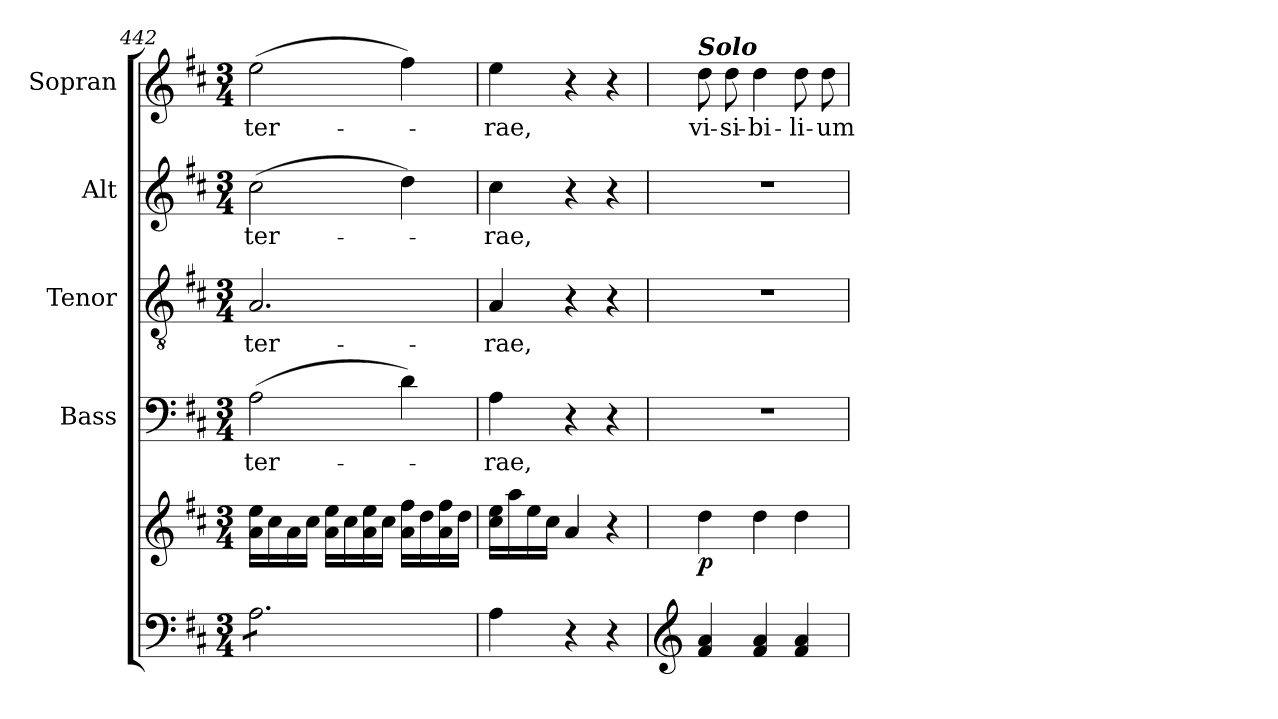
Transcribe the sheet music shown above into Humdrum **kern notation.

**kern	**kern	**dynam	**kern	**text	**kern	**text	**kern	**text	**kern	**text
*part5	*part5	*part5	*part4	*part4	*part3	*part3	*part2	*part2	*part1	*part1
*staff6	*staff5	*staff5/6	*staff4	*staff4	*staff3	*staff3	*staff2	*staff2	*staff1	*staff1
*	*	*	*I"Bass	*	*I"Tenor	*	*I"Alt	*	*I"Sopran	*
*	*	*	*I'B.	*	*I'T.	*	*I'A.	*	*I'S.	*
!!LO:PB:g=z
*clefF4	*clefG2	*	*clefF4	*	*clefGv2	*	*clefG2	*	*clefG2	*
*k[f#c#]	*k[f#c#]	*	*k[f#c#]	*	*k[f#c#]	*	*k[f#c#]	*	*k[f#c#]	*
*D:	*D:	*	*D:	*	*D:	*	*D:	*	*D:	*
*M3/4	*M3/4	*	*M3/4	*	*M3/4	*	*M3/4	*	*M3/4	*
=442	=442	=442	=442	=442	=442	=442	=442	=442	=442	=442
!	!	!	!	!LO:LY:b	!	!LO:LY:b	!	!LO:LY:b	!	!LO:LY:b
*tremolo	*	*	*	*	*	*	*	*	*	*
8A\L	16a\ 16ee\LL	.	(>2A\	ter-	2.A/	ter-	(>2cc#\	ter-	(>2ee\	ter-
.	16cc#\	.	.	.	.	.	.	.	.	.
8A\	16a\	.	.	.	.	.	.	.	.	.
.	16cc#\JJ	.	.	.	.	.	.	.	.	.
8A\	16a\ 16ee\LL	.	.	.	.	.	.	.	.	.
.	16cc#\	.	.	.	.	.	.	.	.	.
8A\	16a\ 16ee\	.	.	.	.	.	.	.	.	.
.	16cc#\JJ	.	.	.	.	.	.	.	.	.
8A\	16a\ 16ff#\LL	.	4d\)	.	.	.	4dd\)	.	4ff#\)	.
.	16dd\	.	.	.	.	.	.	.	.	.
8A\J	16a\ 16ff#\	.	.	.	.	.	.	.	.	.
*Xtremolo	*	*	*	*	*	*	*	*	*	*
.	16dd\JJ	.	.	.	.	.	.	.	.	.
=443	=443	=443	=443	=443	=443	=443	=443	=443	=443	=443
!	!	!	!	!LO:LY:b	!	!LO:LY:b	!	!LO:LY:b	!	!LO:LY:b
4A\	16cc#\ 16ee\LL	.	4A\	-rae,	4A/	-rae,	4cc#\	-rae,	4ee\	-rae,
.	16aa\	.	.	.	.	.	.	.	.	.
.	16ee\	.	.	.	.	.	.	.	.	.
.	16cc#\JJ	.	.	.	.	.	.	.	.	.
4r	4a/	.	4r	.	4r	.	4r	.	4r	.
4r	4r	.	4r	.	4r	.	4r	.	4r	.
=444	=444	=444	=444	=444	=444	=444	=444	=444	=444	=444
*clefG2	*	*	*	*	*	*	*	*	*	*
!	!	!	!	!	!	!	!	!	!LO:TX:a:Bi:t=Solo	!
!	!	!LO:DY:b	!	!	!	!	!	!	!	!LO:LY:b
4f#/ 4a/	4dd\	p	2.r	.	2.r	.	2.r	.	8dd\	vi-
!	!	!	!	!	!	!	!	!	!	!LO:LY:b
.	.	.	.	.	.	.	.	.	8dd\	-si-
!	!	!	!	!	!	!	!	!	!	!LO:LY:b
4f#/ 4a/	4dd\	.	.	.	.	.	.	.	4dd\	-bi-
!	!	!	!	!	!	!	!	!	!	!LO:LY:b
4f#/ 4a/	4dd\	.	.	.	.	.	.	.	8dd\	-li-
!	!	!	!	!	!	!	!	!	!	!LO:LY:b
.	.	.	.	.	.	.	.	.	8dd\	-um
=	=	=	=	=	=	=	=	=	=	=
*-	*-	*-	*-	*-	*-	*-	*-	*-	*-	*-
